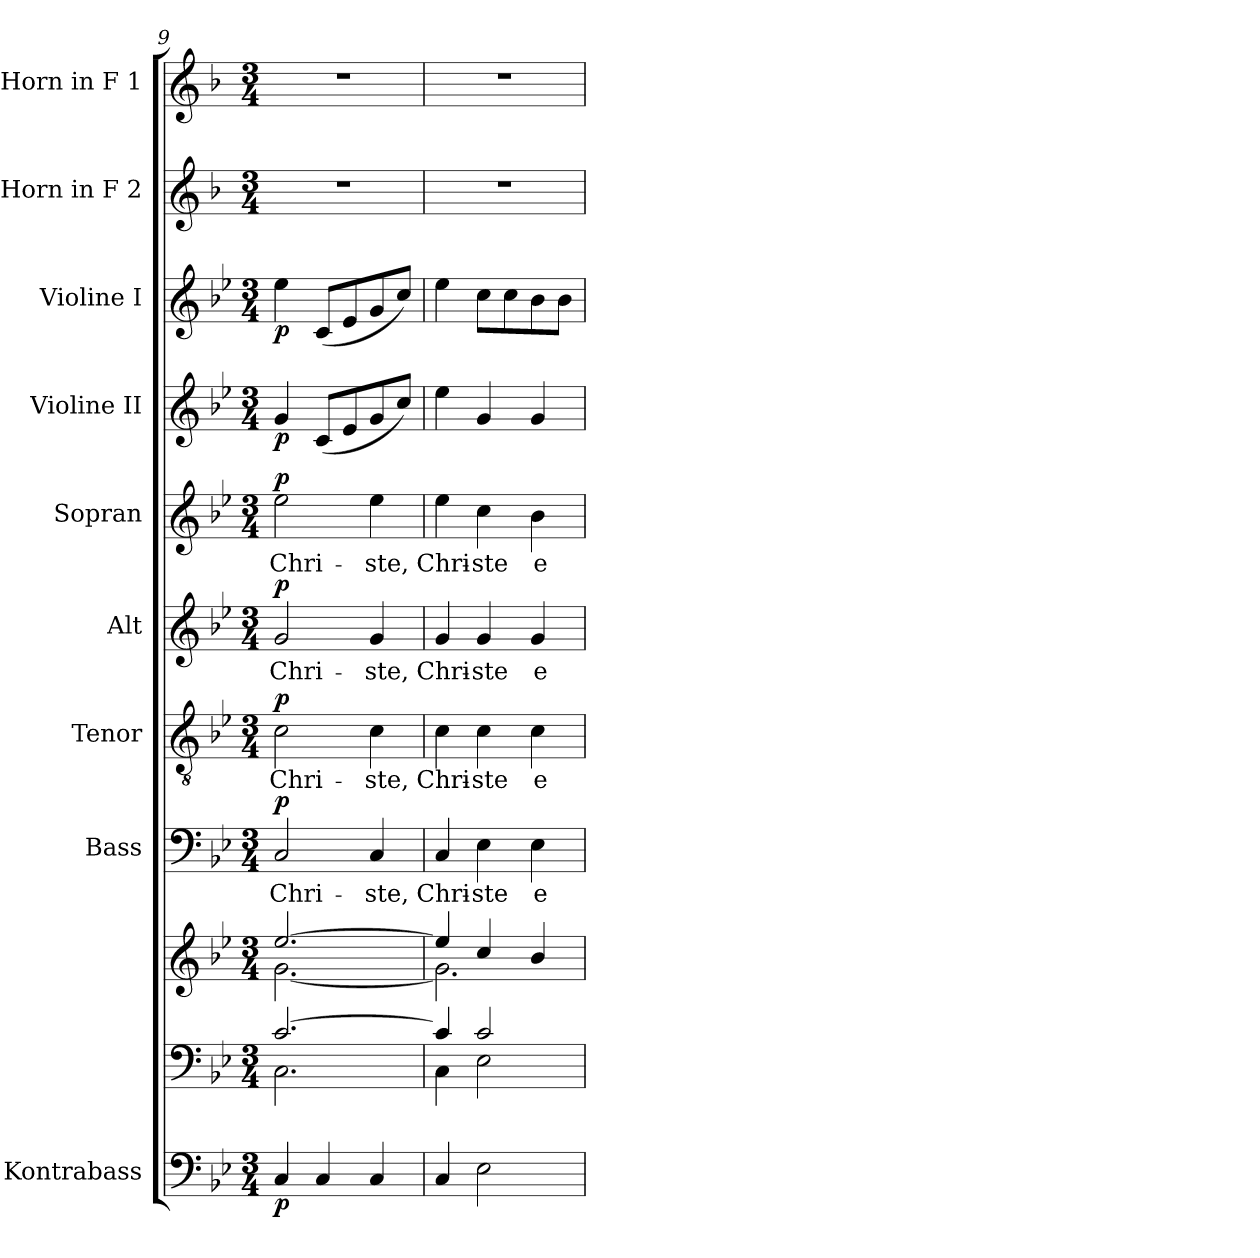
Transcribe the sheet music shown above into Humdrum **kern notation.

**kern	**dynam	**kern	**kern	**kern	**text	**dynam	**kern	**text	**dynam	**kern	**text	**dynam	**kern	**text	**dynam	**kern	**dynam	**kern	**dynam	**kern	**kern
*part10	*part10	*part9	*part9	*part8	*part8	*part8	*part7	*part7	*part7	*part6	*part6	*part6	*part5	*part5	*part5	*part4	*part4	*part3	*part3	*part2	*part1
*staff11	*staff11	*staff10	*staff9	*staff8	*staff8	*staff8	*staff7	*staff7	*staff7	*staff6	*staff6	*staff6	*staff5	*staff5	*staff5	*staff4	*staff4	*staff3	*staff3	*staff2	*staff1
*I"Kontrabass	*	*	*	*I"Bass	*	*	*I"Tenor	*	*	*I"Alt	*	*	*I"Sopran	*	*	*I"Violine II	*	*I"Violine I	*	*I"Horn in F 2	*I"Horn in F 1
*I'Kb.	*	*	*	*I'B.	*	*	*I'T.	*	*	*I'A.	*	*	*I'S.	*	*	*I'Vl. II	*	*I'Vl. I	*	*	*
*clefF4	*	*clefF4	*clefG2	*clefF4	*	*	*clefGv2	*	*	*clefG2	*	*	*clefG2	*	*	*clefG2	*	*clefG2	*	*clefG2	*clefG2
*ITrd7c12	*	*	*	*	*	*	*	*	*	*	*	*	*	*	*	*	*	*	*	*ITrd4c7	*ITrd4c7
*k[b-e-]	*	*k[b-e-]	*k[b-e-]	*k[b-e-]	*	*	*k[b-e-]	*	*	*k[b-e-]	*	*	*k[b-e-]	*	*	*k[b-e-]	*	*k[b-e-]	*	*k[b-e-]	*k[b-e-]
*B-:	*	*B-:	*B-:	*B-:	*	*	*B-:	*	*	*B-:	*	*	*B-:	*	*	*B-:	*	*B-:	*	*B-:	*B-:
*M3/4	*	*M3/4	*M3/4	*M3/4	*	*	*M3/4	*	*	*M3/4	*	*	*M3/4	*	*	*M3/4	*	*M3/4	*	*M3/4	*M3/4
=9	=9	=9	=9	=9	=9	=9	=9	=9	=9	=9	=9	=9	=9	=9	=9	=9	=9	=9	=9	=9	=9
*	*	*^	*^	*	*	*	*	*	*	*	*	*	*	*	*	*	*	*	*	*	*
!	!LO:DY:b	!	!	!	!	!	!LO:LY:b	!LO:DY:a	!	!LO:LY:b	!LO:DY:a	!	!LO:LY:b	!LO:DY:a	!	!LO:LY:b	!LO:DY:a	!	!LO:DY:b	!	!LO:DY:b	!	!
4CC/	p	[>2.c/	2.C\	[>2.ee-/	[<2.g\	2C/	Chri-	p	2c\	Chri-	p	2g/	Chri-	p	2ee-\	Chri-	p	4g/	p	4ee-\	p	2.r	2.r
4CC/	.	.	.	.	.	.	.	.	.	.	.	.	.	.	.	.	.	(<8c/L	.	(<8c/L	.	.	.
.	.	.	.	.	.	.	.	.	.	.	.	.	.	.	.	.	.	8e-/	.	8e-/	.	.	.
!	!	!	!	!	!	!	!LO:LY:b	!	!	!LO:LY:b	!	!	!LO:LY:b	!	!	!LO:LY:b	!	!	!	!	!	!	!
4CC/	.	.	.	.	.	4C/	-ste,	.	4c\	-ste,	.	4g/	-ste,	.	4ee-\	-ste,	.	8g/	.	8g/	.	.	.
.	.	.	.	.	.	.	.	.	.	.	.	.	.	.	.	.	.	8cc/J)	.	8cc/J)	.	.	.
=10	=10	=10	=10	=10	=10	=10	=10	=10	=10	=10	=10	=10	=10	=10	=10	=10	=10	=10	=10	=10	=10	=10	=10
!	!	!	!	!	!	!	!LO:LY:b	!	!	!LO:LY:b	!	!	!LO:LY:b	!	!	!LO:LY:b	!	!	!	!	!	!	!
4CC/	.	4c/]	4C\	4ee-/]	2.g\]	4C/	Chri-	.	4c\	Chri-	.	4g/	Chri-	.	4ee-\	Chri-	.	4ee-\	.	4ee-\	.	2.r	2.r
!	!	!	!	!	!	!	!LO:LY:b	!	!	!LO:LY:b	!	!	!LO:LY:b	!	!	!LO:LY:b	!	!	!	!	!	!	!
2EE-\	.	2c/	2E-\	4cc/	.	4E-\	-ste	.	4c\	-ste	.	4g/	-ste	.	4cc\	-ste	.	4g/	.	8cc\L	.	.	.
.	.	.	.	.	.	.	.	.	.	.	.	.	.	.	.	.	.	.	.	8cc\	.	.	.
!	!	!	!	!	!	!	!LO:LY:b	!	!	!LO:LY:b	!	!	!LO:LY:b	!	!	!LO:LY:b	!	!	!	!	!	!	!
.	.	.	.	4b-/	.	4E-\	e-	.	4c\	e-	.	4g/	e-	.	4b-\	e-	.	4g/	.	8b-\	.	.	.
.	.	.	.	.	.	.	.	.	.	.	.	.	.	.	.	.	.	.	.	8b-\J	.	.	.
*	*	*v	*v	*	*	*	*	*	*	*	*	*	*	*	*	*	*	*	*	*	*	*	*
*	*	*	*v	*v	*	*	*	*	*	*	*	*	*	*	*	*	*	*	*	*	*	*
=	=	=	=	=	=	=	=	=	=	=	=	=	=	=	=	=	=	=	=	=	=
*-	*-	*-	*-	*-	*-	*-	*-	*-	*-	*-	*-	*-	*-	*-	*-	*-	*-	*-	*-	*-	*-
